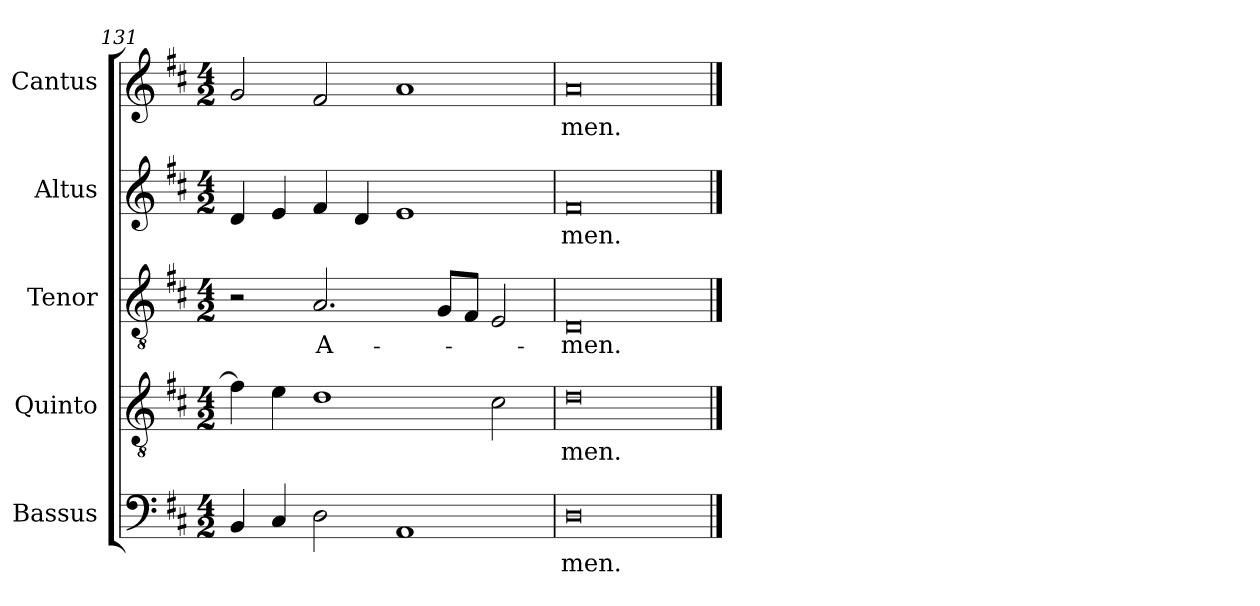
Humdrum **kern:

**kern	**text	**kern	**text	**kern	**text	**kern	**text	**kern	**text
*part5	*part5	*part4	*part4	*part3	*part3	*part2	*part2	*part1	*part1
*staff5	*staff5	*staff4	*staff4	*staff3	*staff3	*staff2	*staff2	*staff1	*staff1
*I"Bassus	*	*I"Quinto	*	*I"Tenor	*	*I"Altus	*	*I"Cantus	*
*I'B	*	*	*	*I'T	*	*I'A	*	*I'C	*
*clefF4	*	*clefGv2	*	*clefGv2	*	*clefG2	*	*clefG2	*
*k[f#c#]	*	*k[f#c#]	*	*k[f#c#]	*	*k[f#c#]	*	*k[f#c#]	*
*D:	*	*D:	*	*D:	*	*D:	*	*D:	*
*M4/2	*	*M4/2	*	*M4/2	*	*M4/2	*	*M4/2	*
=131	=131	=131	=131	=131	=131	=131	=131	=131	=131
4BB/	.	4f#\]	.	2r	.	4d/	.	2g/	.
4C#/	.	4e\	.	.	.	4e/	.	.	.
!	!	!	!	!	!LO:LY:b	!	!	!	!
2D\	.	1d	.	2.A/	A-	4f#/	.	2f#/	.
.	.	.	.	.	.	4d/	.	.	.
1AA	.	.	.	.	.	1e	.	1a	.
.	.	.	.	8G/L	.	.	.	.	.
.	.	.	.	8F#/J	.	.	.	.	.
.	.	2c#\	.	2E/	.	.	.	.	.
=132	=132	=132	=132	=132	=132	=132	=132	=132	=132
!	!LO:LY:b	!	!LO:LY:b	!	!LO:LY:b	!	!LO:LY:b	!	!LO:LY:b
0D	-men.	0d	-men.	0D	-men.	0f#	-men.	0a	-men.
==	==	==	==	==	==	==	==	==	==
*-	*-	*-	*-	*-	*-	*-	*-	*-	*-
